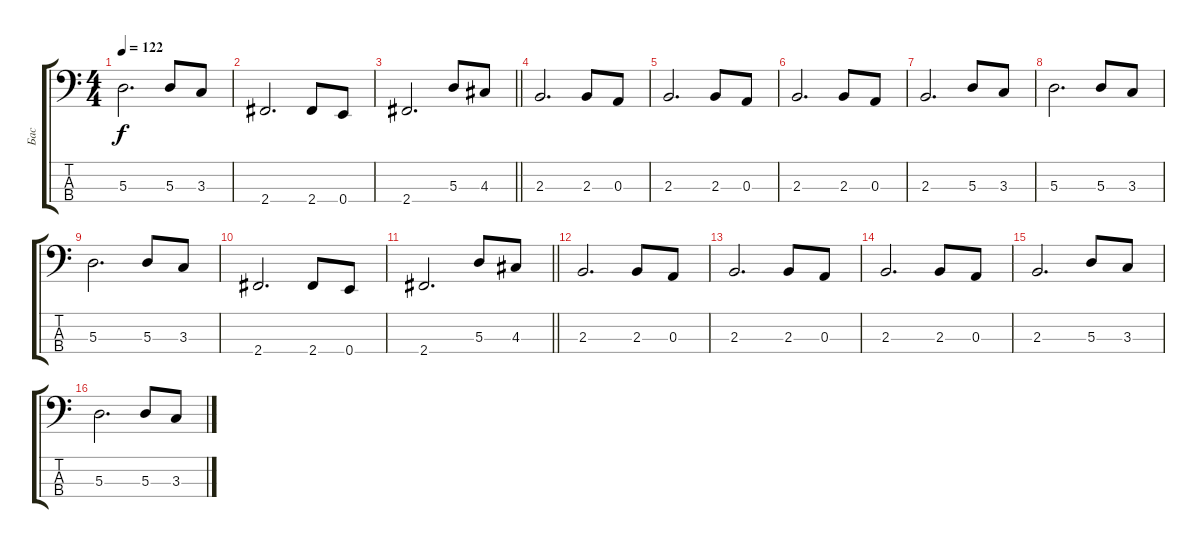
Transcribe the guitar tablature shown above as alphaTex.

\track ("Бас" "Бас") {instrument electricbassfinger}
\staff {score tabs}
\tuning (G2 D2 A1 E1) {hide}
\ts (4 4)
\tempo 122
\clef f4
\ks c
5.3.2{d dy f} 5.3.8 3.3.8 |
2.4.2{d} 2.4.8 0.4.8 |
\barLineRight lightlight
2.4.2{d} 5.3.8 4.3.8 |
2.3.2{d} 2.3.8 0.3.8 |
2.3.2{d} 2.3.8 0.3.8 |
2.3.2{d} 2.3.8 0.3.8 |
2.3.2{d} 5.3.8 3.3.8 |
5.3.2{d} 5.3.8 3.3.8 |
5.3.2{d} 5.3.8 3.3.8 |
2.4.2{d} 2.4.8 0.4.8 |
\barLineRight lightlight
2.4.2{d} 5.3.8 4.3.8 |
2.3.2{d} 2.3.8 0.3.8 |
2.3.2{d} 2.3.8 0.3.8 |
2.3.2{d} 2.3.8 0.3.8 |
2.3.2{d} 5.3.8 3.3.8 |
5.3.2{d} 5.3.8 3.3.8
